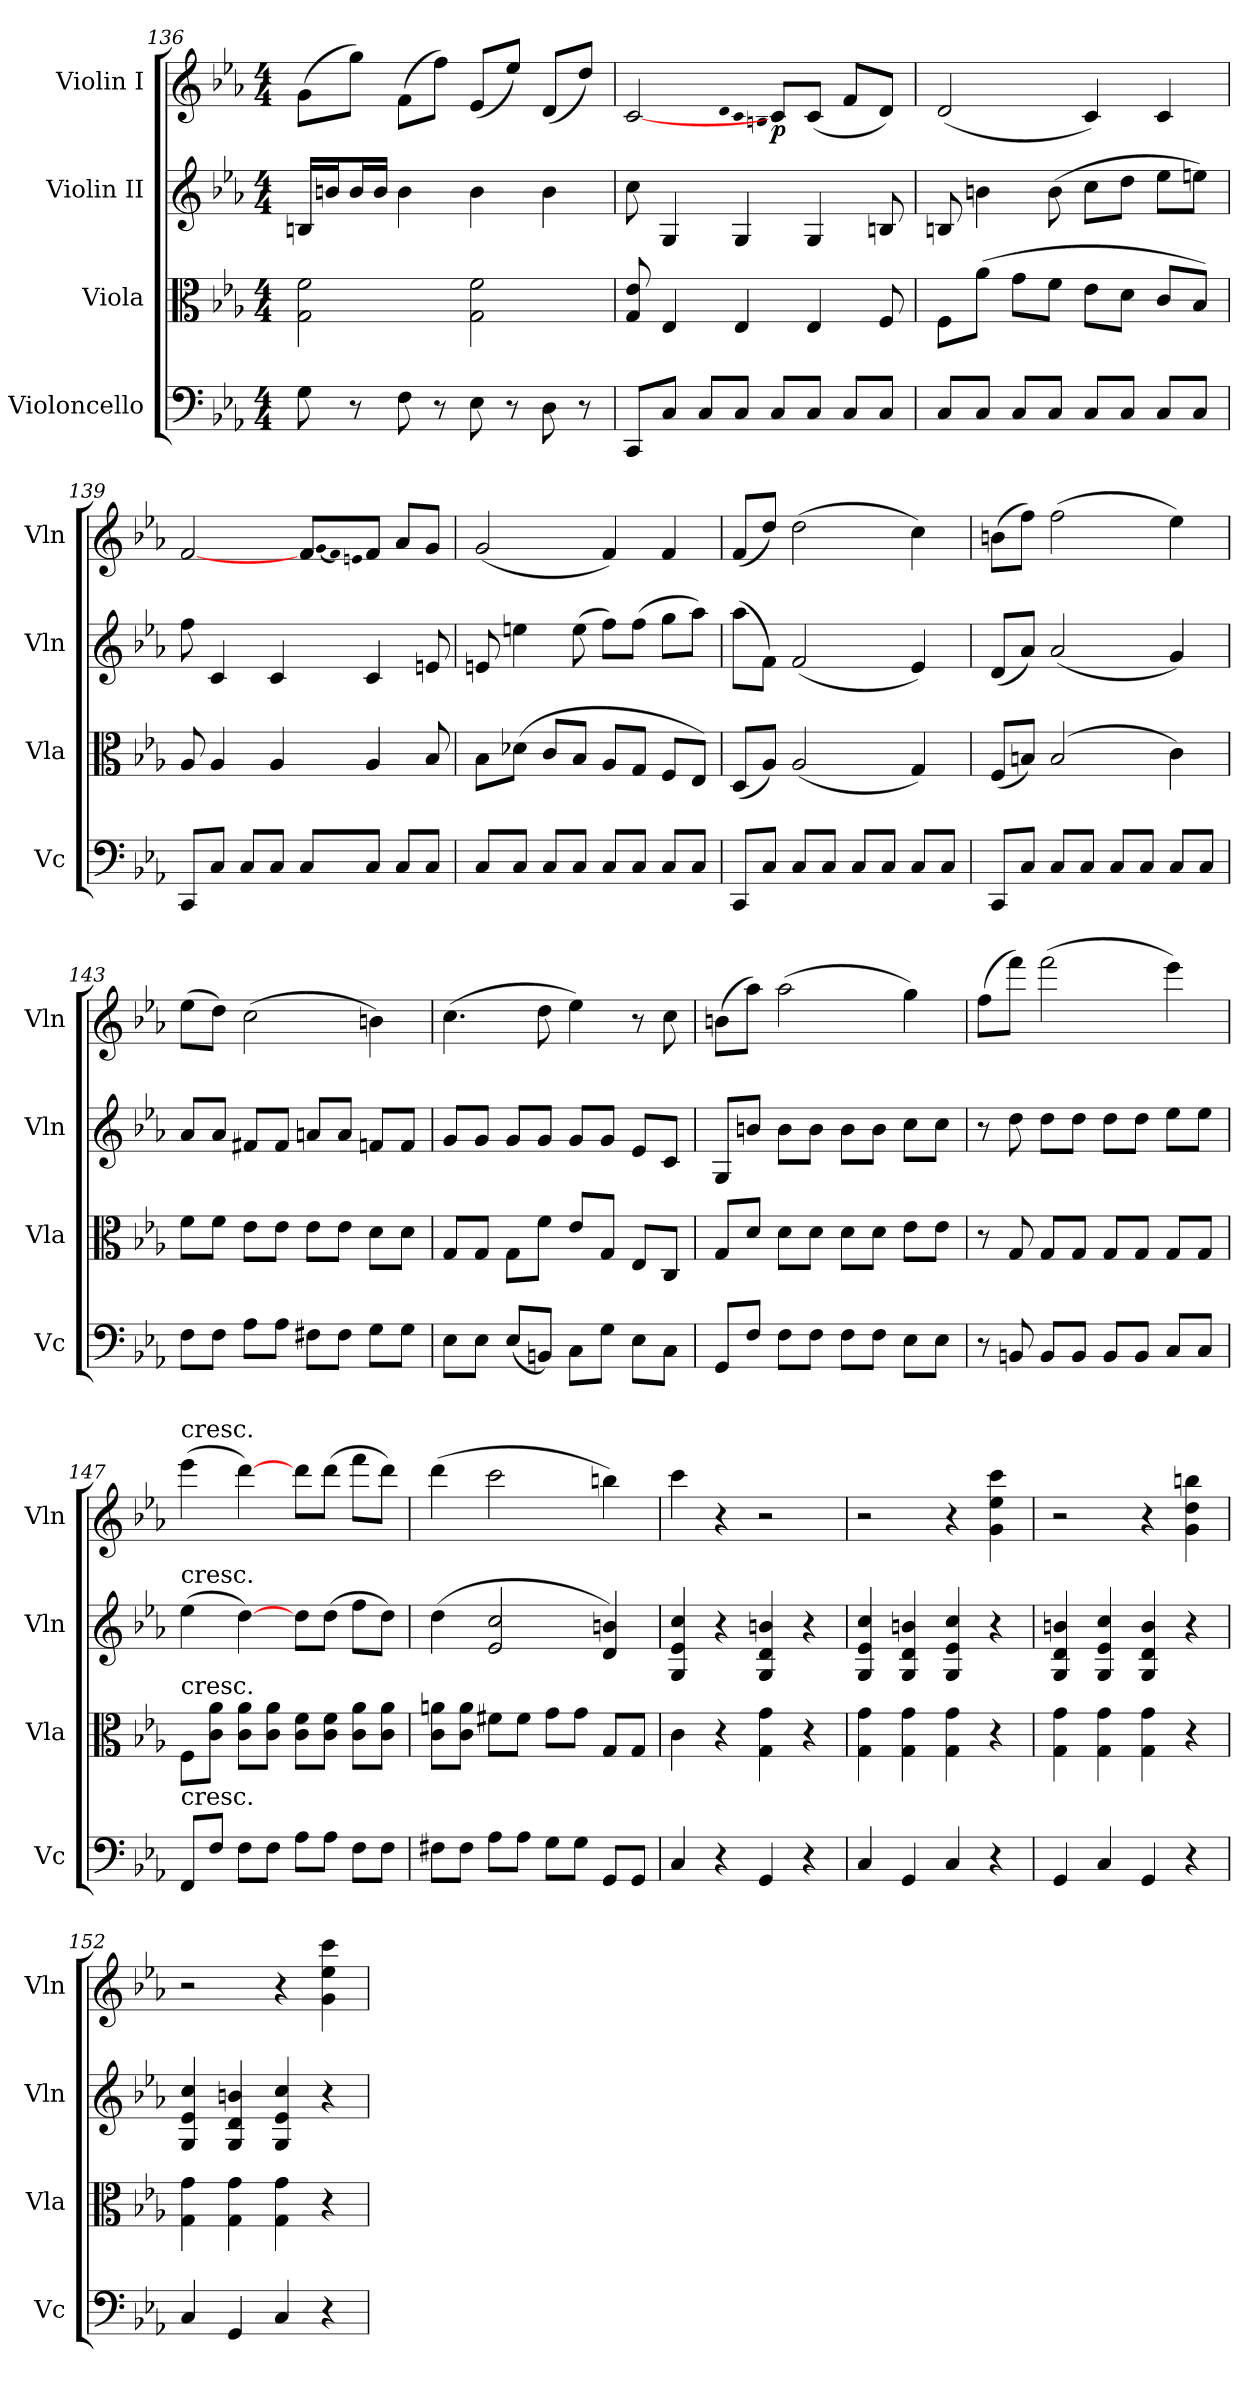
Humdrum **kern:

**kern	**kern	**kern	**kern	**dynam
*part4	*part3	*part2	*part1	*part1
*staff4	*staff3	*staff2	*staff1	*staff1
*I"Violoncello	*I"Viola	*I"Violin II	*I"Violin I	*
*I'Vc	*I'Vla	*I'Vln	*I'Vln	*
*clefF4	*clefC3	*clefG2	*clefG2	*
*k[b-e-a-]	*k[b-e-a-]	*k[b-e-a-]	*k[b-e-a-]	*
*c:	*c:	*c:	*c:	*
*M4/4	*M4/4	*M4/4	*M4/4	*
=136	=136	=136	=136	=136
8G	2G 2f	16Bn/LL	(8g\L	.
.	.	16bn/J	.	.
8r	.	16b/L	8gg\J)	.
.	.	16b/JJ	.	.
8F	.	4b	(8f\L	.
8r	.	.	8ff\J)	.
8E-	2G 2f	4b	(8e-/L	.
8r	.	.	8ee-/J)	.
8D	.	4b	(8d/L	.
8r	.	.	8dd/J)	.
=137	=137	=137	=137	=137
8CC/L	8G 8e-	8cc	[2c	.
8C/J	4E-	4G	.	.
8C/L	.	.	.	.
8C/J	4E-	4G	.	.
.	.	.	qqd	.
.	.	.	qqc	.
.	.	.	qqBn	.
8C/L	.	.	8c/L	p
8C/J	4E-	4G	(8c/J	.
8C/L	.	.	8f/L	.
8C/J	8F	8Bn	8d/J)	.
=138	=138	=138	=138	=138
8C/L	8F\L	8Bn	(2d	.
8C/J	(8a-\J	4bn	.	.
8C/L	8g\L	.	.	.
8C/J	8f\J	(8b	.	.
8C/L	8e-\L	8cc\L	4c)	.
8C/J	8d\J	8dd\J	.	.
8C/L	8c/L	8ee-\L	4c	.
8C/J	8B-/J)	8een\J)	.	.
=139	=139	=139	=139	=139
8CC/L	8A-	8ff	[2f	.
8C/J	4A-	4c	.	.
8C/L	.	.	.	.
8C/J	4A-	4c	.	.
8C/L	.	.	8f/L	.
.	.	.	(qqg	.
.	.	.	qqf)	.
.	.	.	qqen	.
8C/J	4A-	4c	8f/J	.
8C/L	.	.	8a-/L	.
8C/J	8B-	8en	8g/J	.
=140	=140	=140	=140	=140
8C/L	8B-\L	8en	(2g	.
8C/J	(8d-X\J	4een	.	.
8C/L	8c/L	.	.	.
8C/J	8B-/J	(8ee	.	.
8C/L	8A-/L	8ff\L)	4f)	.
8C/J	8G/J	(8ff\J	.	.
8C/L	8F/L	8gg\L	4f	.
8C/J	8E-/J)	8aa-\J)	.	.
=141	=141	=141	=141	=141
8CC/L	(8D/L	(8aa-\L	(8f/L	.
8C/J	8A-/J)	8f\J)	8dd/J)	.
8C/L	(2A-	(2f	(2dd	.
8C/J	.	.	.	.
8C/L	.	.	.	.
8C/J	.	.	.	.
8C/L	4G)	4e-)	4cc)	.
8C/J	.	.	.	.
=142	=142	=142	=142	=142
8CC/L	(8F/L	(8d/L	(8bn\L	.
8C/J	8Bn/J)	8a-/J)	8ff\J)	.
8C/L	(2B	(2a-	(2ff	.
8C/J	.	.	.	.
8C/L	.	.	.	.
8C/J	.	.	.	.
8C/L	4c)	4g)	4ee-)	.
8C/J	.	.	.	.
=143	=143	=143	=143	=143
8F\L	8f\L	8a-/L	(8ee-\L	.
8F\J	8f\J	8a-/J	8dd\J)	.
8A-\L	8e-\L	8f#X/L	(2cc	.
8A-\J	8e-\J	8f#/J	.	.
8F#X\L	8e-\L	8an/L	.	.
8F#\J	8e-\J	8a/J	.	.
8G\L	8d\L	8fn/L	4bn)	.
8G\J	8d\J	8f/J	.	.
=144	=144	=144	=144	=144
8E-\L	8G/L	8g/L	(4.cc	.
8E-\J	8G/J	8g/J	.	.
(8E-/L	8G\L	8g/L	.	.
8BBn/J)	8f\J	8g/J	8dd	.
8C\L	8e-/L	8g/L	4ee-)	.
8G\J	8G/J	8g/J	.	.
8E-\L	8E-/L	8e-/L	8r	.
8C\J	8C/J	8c/J	8cc	.
=145	=145	=145	=145	=145
8GG/L	8G/L	8G/L	(8bn\L	.
8F/J	8d/J	8bn/J	8aa-\J)	.
8F\L	8d\L	8b\L	(2aa-	.
8F\J	8d\J	8b\J	.	.
8F\L	8d\L	8b\L	.	.
8F\J	8d\J	8b\J	.	.
8E-\L	8e-\L	8cc\L	4gg)	.
8E-\J	8e-\J	8cc\J	.	.
=146	=146	=146	=146	=146
8r	8r	8r	(8ff\L	.
8BBn	8G	8dd	8fff\J)	.
8BB/L	8G/L	8dd\L	(2fff	.
8BB/J	8G/J	8dd\J	.	.
8BB/L	8G/L	8dd\L	.	.
8BB/J	8G/J	8dd\J	.	.
8C/L	8G/L	8ee-\L	4eee-)	.
8C/J	8G/J	8ee-\J	.	.
=147	=147	=147	=147	=147
!	!	!	!LO:TX:a:t=cresc.	!
!	!	!LO:TX:a:t=cresc.	!	!
!	!LO:TX:a:t=cresc.	!	!	!
!LO:TX:a:t=cresc.	!	!	!	!
8FF/L	8F\L	(4ee-	(4eee-	.
8F/J	8c\ 8a-\J	.	.	.
8F\L	8c\ 8a-\L	[4dd)	[4ddd)	.
8F\J	8c\ 8a-\J	.	.	.
8A-\L	8c\ 8f\L	8dd\L	8ddd\L	.
8A-\J	8c\ 8f\J	(8dd\J	(8ddd\J	.
8F\L	8c\ 8a-\L	8ff\L	8fff\L	.
8F\J	8c\ 8a-\J	8dd\J)	8ddd\J)	.
=148	=148	=148	=148	=148
8F#X\L	8c\ 8an\L	(4dd	(4ddd	.
8F#\J	8c\ 8a\J	.	.	.
8A-\L	8f#X\L	2e- 2cc	2ccc	.
8A-\J	8f#\J	.	.	.
8G\L	8g\L	.	.	.
8G\J	8g\J	.	.	.
8GG/L	8G/L	4d 4bn)	4bbn)	.
8GG/J	8G/J	.	.	.
=149	=149	=149	=149	=149
4C	4c	4G 4e- 4cc	4ccc	.
4r	4r	4r	4r	.
4GG	4G 4g	4G 4d 4bn	2r	.
4r	4r	4r	.	.
=150	=150	=150	=150	=150
4C	4G 4g	4G 4e- 4cc	2r	.
4GG	4G 4g	4G 4d 4bn	.	.
4C	4G 4g	4G 4e- 4cc	4r	.
4r	4r	4r	4g 4ee- 4ccc	.
=151	=151	=151	=151	=151
4GG	4G 4g	4G 4d 4bn	2r	.
4C	4G 4g	4G 4e- 4cc	.	.
4GG	4G 4g	4G 4d 4b	4r	.
4r	4r	4r	4g 4dd 4bbn	.
=152	=152	=152	=152	=152
4C	4G 4g	4G 4e- 4cc	2r	.
4GG	4G 4g	4G 4d 4bn	.	.
4C	4G 4g	4G 4e- 4cc	4r	.
4r	4r	4r	4g 4ee- 4ccc	.
=	=	=	=	=
*-	*-	*-	*-	*-
